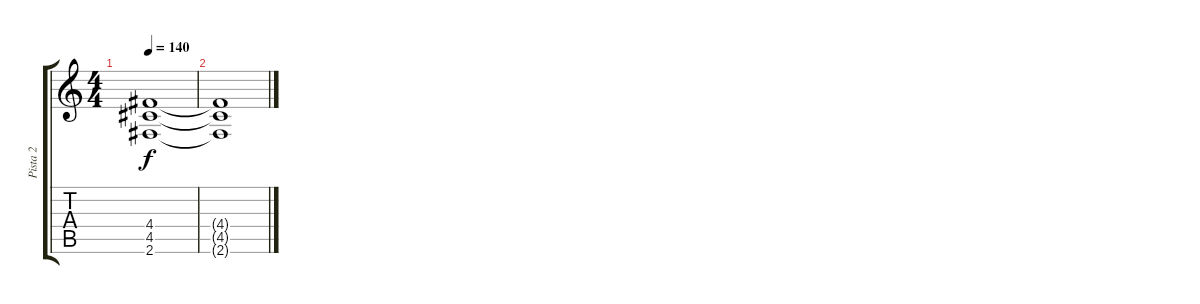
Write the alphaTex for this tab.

\track ("Pista 2" "Pista 2") {instrument distortionguitar}
\staff {score tabs}
\tuning (E4 B3 G3 D3 A2 E2) {hide}
\ts (4 4)
\tempo 140
\clef g2
\ks c
(4.4{t} 4.5{t} 2.6{t}).1{dy f} |
(4.4{t} 4.5{t} 2.6{t}).1
